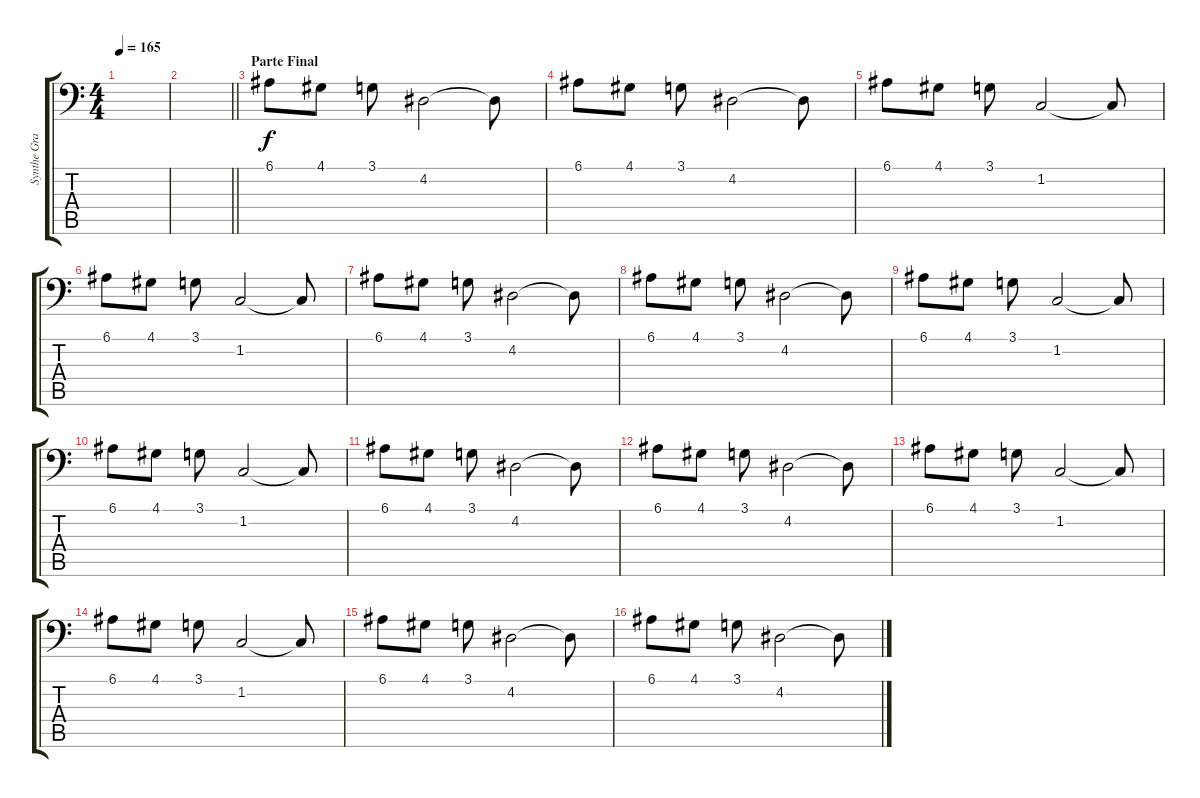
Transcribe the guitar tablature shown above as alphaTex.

\track ("Synthe Grave" "Synthe Gra") {instrument lead2sawtooth}
\staff {score tabs}
\tuning (E3 B2 G2 D2 A1 E1) {hide}
\ts (4 4)
\tempo 165
\clef f4
\ks c
|
\barLineRight lightlight
|
\section ("" "Parte Final")
6.1.8 4.1.8 3.1.8 4.2.2 4.2{t}.8 |
6.1.8 4.1.8 3.1.8 4.2.2 4.2{t}.8 |
6.1.8 4.1.8 3.1.8 1.2.2 1.2{t}.8 |
6.1.8 4.1.8 3.1.8 1.2.2 1.2{t}.8 |
6.1.8 4.1.8 3.1.8 4.2.2 4.2{t}.8 |
6.1.8 4.1.8 3.1.8 4.2.2 4.2{t}.8 |
6.1.8 4.1.8 3.1.8 1.2.2 1.2{t}.8 |
6.1.8 4.1.8 3.1.8 1.2.2 1.2{t}.8 |
6.1.8 4.1.8 3.1.8 4.2.2 4.2{t}.8 |
6.1.8 4.1.8 3.1.8 4.2.2 4.2{t}.8 |
6.1.8 4.1.8 3.1.8 1.2.2 1.2{t}.8 |
6.1.8 4.1.8 3.1.8 1.2.2 1.2{t}.8 |
6.1.8 4.1.8 3.1.8 4.2.2 4.2{t}.8 |
6.1.8 4.1.8 3.1.8 4.2.2 4.2{t}.8
